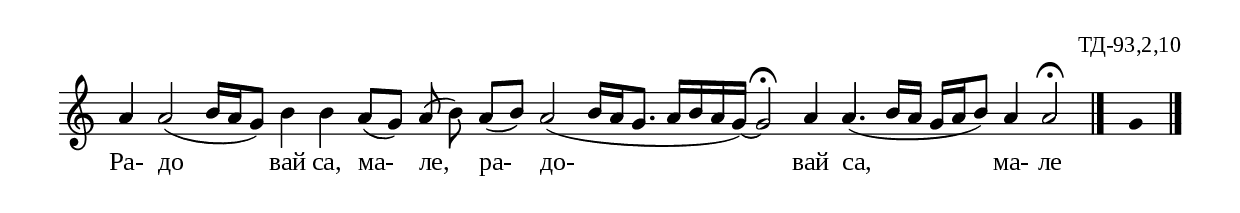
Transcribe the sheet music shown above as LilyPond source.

%{
sva_093_2_10
%}

\include "td-preamble.ly"

\score {
\relative c'' {
%%\tempo 8 = 110
%%\time 2/4
\cadenzaOn
a4 a2( b16[ a g8]) b4 b a8([ g)] a( b) a([ b)] a2( b16[ a g8.] a16[ b a g~]) g2\fermata 
a4 a4.( b16[ a] g[ a b8]) a4 a2\fermata 
 \bar "|." 
s4 \fixB g
  \bar "|." 
}
\addlyrics { Ра- до вай са, ма- ле, ра- до- вай са, ма- ле }
%
\layout {
   \context { 
	    \Staff \remove "Time_signature_engraver" } 
  indent = #0
  line-width = 190\mm
  ragged-right=##f
}
%
\midi { 
	\context {
		\Score tempoWholesPerMinute = #(ly:make-moment 110 8)
		}
	}
}
%
\header{
  opus = "ТД-93,2,10"
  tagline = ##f
}


